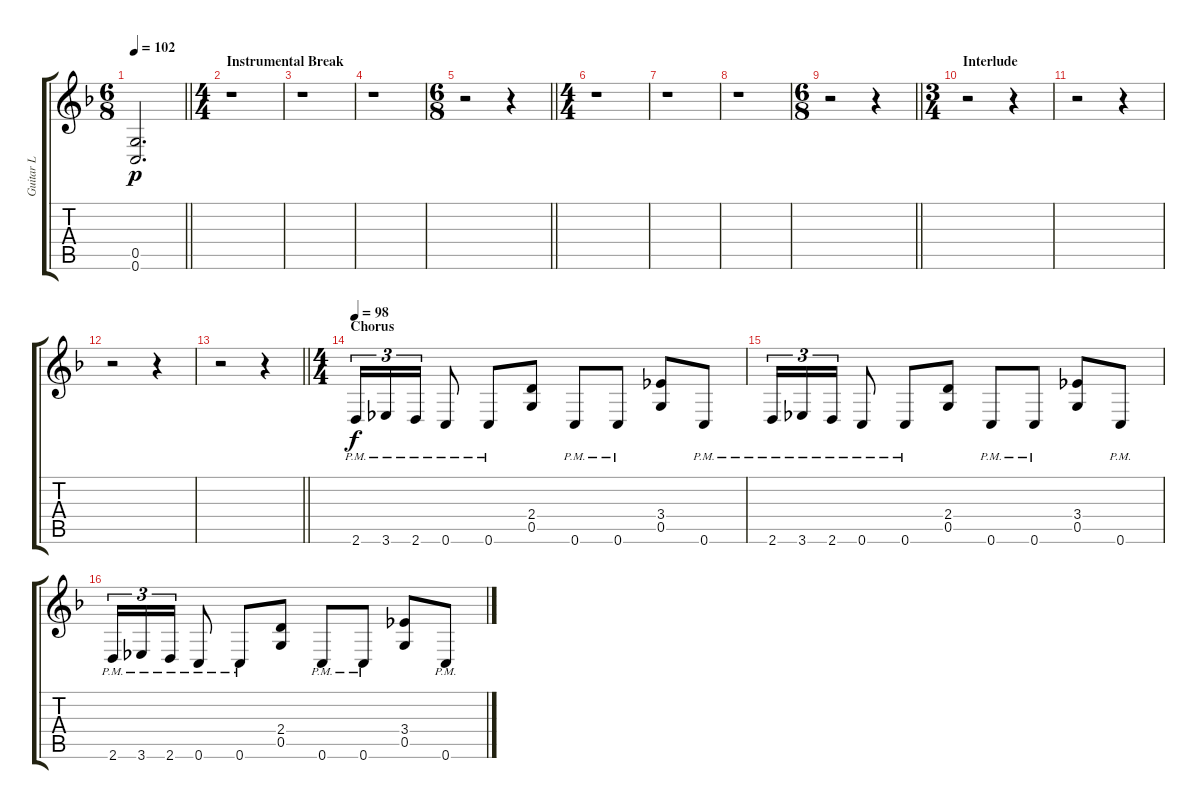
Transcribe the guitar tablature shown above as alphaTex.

\track ("Guitar L" "Guitar L") {instrument distortionguitar}
\staff {score tabs}
\tuning (D4 A3 F3 C3 G2 C2) {hide}
\ts (6 8)
\tempo 102
\clef g2
\barLineRight lightlight
\ks f
(0.5{t} 0.6{t}).2{d dy p} |
\ts (4 4)
\section ("" "Instrumental Break")
r.1 |
r.1 |
r.1 |
\ts (6 8)
\barLineRight lightlight
r.2 r.4 |
\ts (4 4)
r.1 |
r.1 |
r.1 |
\ts (6 8)
\barLineRight lightlight
r.2 r.4 |
\ts (3 4)
\section ("" "Interlude")
r.2 r.4 |
r.2 r.4 |
r.2 r.4 |
\barLineRight lightlight
r.2 r.4 |
\ts (4 4)
\section ("" "Chorus")
\tempo 98
2.6{pm}.16{tu (3 2) dy f} 3.6{pm}.16{tu (3 2)} 2.6{pm}.16{tu (3 2)} 0.6{pm}.8 0.6{pm}.8 (2.4 0.5).8 0.6{pm}.8 0.6{pm}.8 (3.4 0.5).8 0.6{pm}.8 |
2.6{pm}.16{tu (3 2)} 3.6{pm}.16{tu (3 2)} 2.6{pm}.16{tu (3 2)} 0.6{pm}.8 0.6{pm}.8 (2.4 0.5).8 0.6{pm}.8 0.6{pm}.8 (3.4 0.5).8 0.6{pm}.8 |
2.6{pm}.16{tu (3 2)} 3.6{pm}.16{tu (3 2)} 2.6{pm}.16{tu (3 2)} 0.6{pm}.8 0.6{pm}.8 (2.4 0.5).8 0.6{pm}.8 0.6{pm}.8 (3.4 0.5).8 0.6{pm}.8
